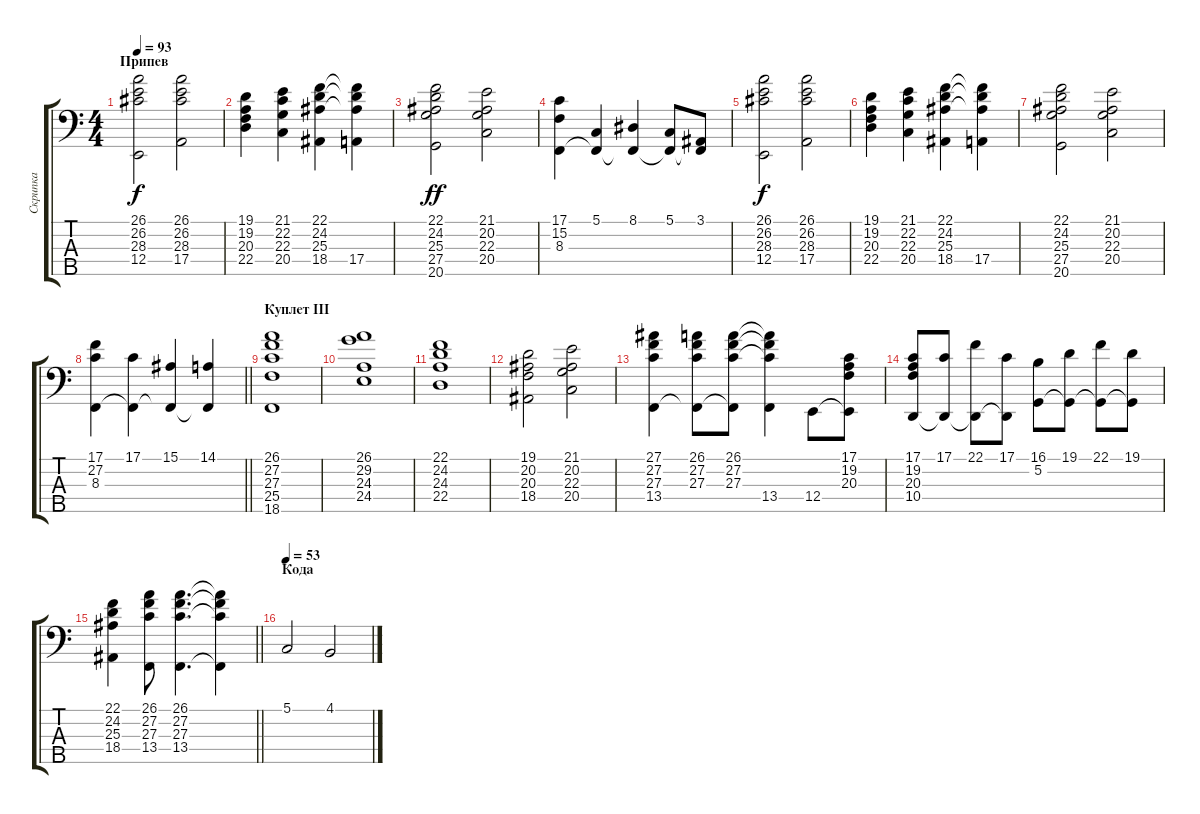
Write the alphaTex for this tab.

\track ("Скрипка" "Скрипка") {instrument viola}
\staff {score tabs}
\tuning (G2 D2 A1 E1 B0) {hide}
\ts (4 4)
\section ("" "Припев")
\tempo 93
\clef f4
\ks c
(26.1 26.2 28.3 12.4).2{dy f} (26.1 26.2 28.3 17.4).2 |
(19.1 19.2 20.3 22.4).4 (21.1 22.2 22.3 20.4).4 (22.1 24.2 25.3 18.4).4 (22.1{t} 24.2{t} 25.3{t} 17.4).4 |
(22.1 24.2 25.3 27.4 20.5).2{dy ff} (21.1 20.2 22.3 20.4).2 |
(17.1 15.2 8.3).4 (5.1 8.3{t}).4 (8.1 8.3{t}).4 (5.1 8.3{t}).8 (3.1 8.3{t}).8 |
(26.1 26.2 28.3 12.4).2{dy f} (26.1 26.2 28.3 17.4).2 |
(19.1 19.2 20.3 22.4).4 (21.1 22.2 22.3 20.4).4 (22.1 24.2 25.3 18.4).4 (22.1{t} 24.2{t} 25.3{t} 17.4).4 |
(22.1 24.2 25.3 27.4 20.5).2 (21.1 20.2 22.3 20.4).2 |
\barLineRight lightlight
(17.1 27.2 8.3).4 (17.1 8.3{t}).4 (15.1 8.3{t}).4 (14.1 8.3{t}).4 |
\section ("" "Куплет III")
(26.1 27.2 27.3 25.4 18.5).1 |
(26.1 29.2 24.3 24.4).1 |
(22.1 24.2 24.3 22.4).1 |
(19.1 20.2 20.3 18.4).2 (21.1 20.2 22.3 20.4).2 |
(27.1 27.2 27.3 13.4).4 (26.1 27.2 27.3 13.4{t}).8 (26.1 27.2 27.3 13.4{t}).8 (26.1{t} 27.2{t} 27.3{t} 13.4).4 12.4.8 (17.1 19.2 20.3 12.4{t}).8 |
(17.1 19.2 20.3 10.4).8 (17.1 10.4{t}).8 (22.1 10.4{t}).8 (17.1 10.4{t}).8 (16.1 5.2).8 (19.1 5.2{t}).8 (22.1 5.2{t}).8 (19.1 5.2{t}).8 |
\barLineRight lightlight
(22.1 24.2 25.3 18.4).4 (26.1 27.2 27.3 13.4).8 (26.1 27.2 27.3 13.4).4{d} (26.1{t} 27.2{t} 27.3{t} 13.4{t}).4 |
\section ("" "Кода")
\tempo 53
5.1.2 4.1.2
